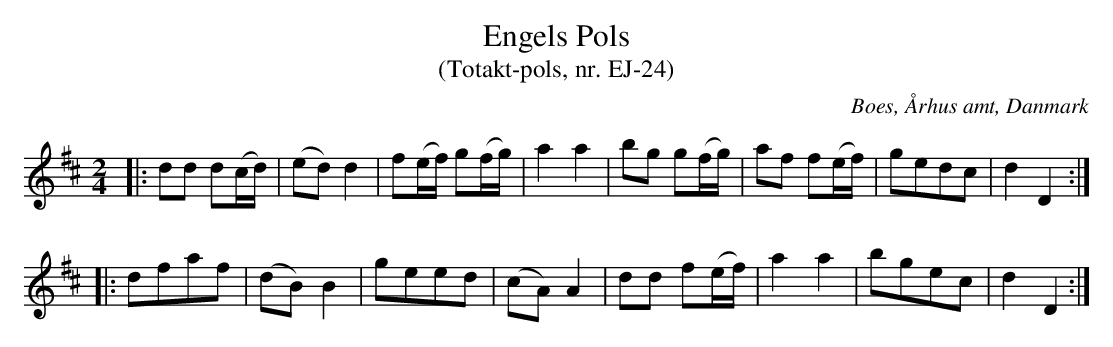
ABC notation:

X:1EJ-24
T:Engels Pols
T:(Totakt-pols, nr. EJ-24)
O:Boes, Århus amt, Danmark
M:2/4
L:1/8
K:D
|: dd d(c1/2d1/2) | (ed) d2 | f(e1/2f1/2) g(f1/2g1/2) | a2 a2 | bg g(f1/2g1/2) | af f(e1/2f1/2) | gedc | d2 D2 :|
|: dfaf | (dB) B2 | geed | (cA) A2 | dd f(e1/2f1/2) | a2 a2 | bgec | d2 D2 :|
